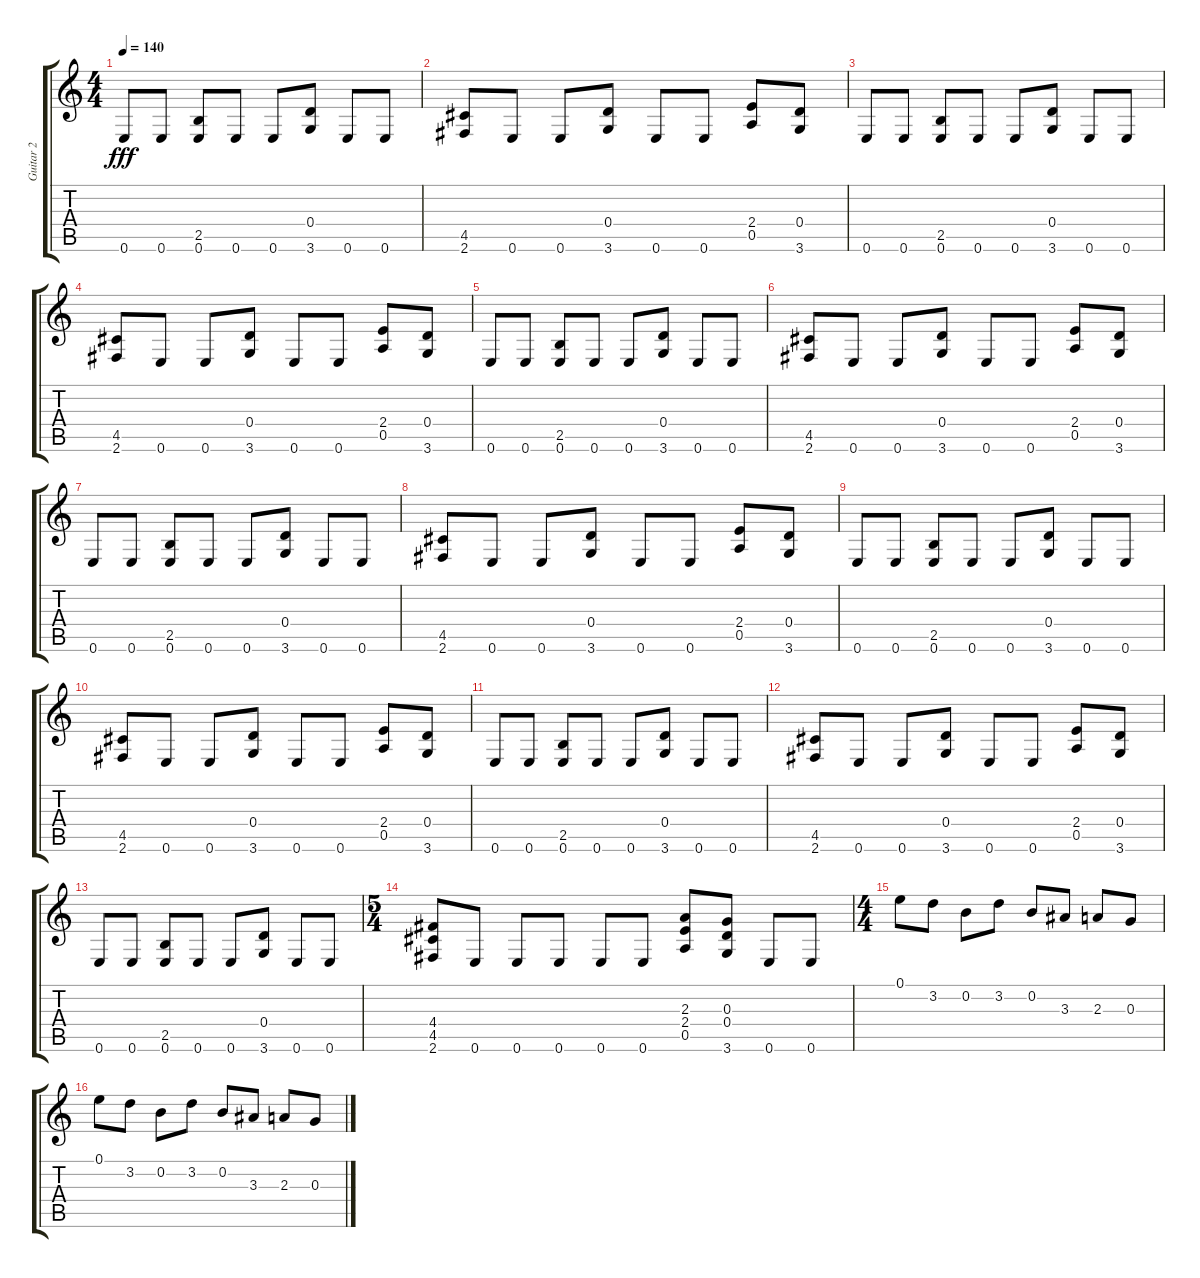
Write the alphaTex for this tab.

\track ("Guitar 2" "Guitar 2") {instrument electricguitarclean}
\staff {score tabs}
\tuning (E4 B3 G3 D3 A2 E2) {hide}
\ts (4 4)
\tempo 140
\clef g2
\ks c
0.6.8{dy fff} 0.6.8 (2.5 0.6).8 0.6.8 0.6.8 (0.4 3.6).8 0.6.8 0.6.8 |
(4.5 2.6).8 0.6.8 0.6.8 (0.4 3.6).8 0.6.8 0.6.8 (2.4 0.5).8 (0.4 3.6).8 |
0.6.8 0.6.8 (2.5 0.6).8 0.6.8 0.6.8 (0.4 3.6).8 0.6.8 0.6.8 |
(4.5 2.6).8 0.6.8 0.6.8 (0.4 3.6).8 0.6.8 0.6.8 (2.4 0.5).8 (0.4 3.6).8 |
0.6.8 0.6.8 (2.5 0.6).8 0.6.8 0.6.8 (0.4 3.6).8 0.6.8 0.6.8 |
(4.5 2.6).8 0.6.8 0.6.8 (0.4 3.6).8 0.6.8 0.6.8 (2.4 0.5).8 (0.4 3.6).8 |
0.6.8 0.6.8 (2.5 0.6).8 0.6.8 0.6.8 (0.4 3.6).8 0.6.8 0.6.8 |
(4.5 2.6).8 0.6.8 0.6.8 (0.4 3.6).8 0.6.8 0.6.8 (2.4 0.5).8 (0.4 3.6).8 |
0.6.8 0.6.8 (2.5 0.6).8 0.6.8 0.6.8 (0.4 3.6).8 0.6.8 0.6.8 |
(4.5 2.6).8 0.6.8 0.6.8 (0.4 3.6).8 0.6.8 0.6.8 (2.4 0.5).8 (0.4 3.6).8 |
0.6.8 0.6.8 (2.5 0.6).8 0.6.8 0.6.8 (0.4 3.6).8 0.6.8 0.6.8 |
(4.5 2.6).8 0.6.8 0.6.8 (0.4 3.6).8 0.6.8 0.6.8 (2.4 0.5).8 (0.4 3.6).8 |
0.6.8 0.6.8 (2.5 0.6).8 0.6.8 0.6.8 (0.4 3.6).8 0.6.8 0.6.8 |
\ts (5 4)
(4.4 4.5 2.6).8 0.6.8 0.6.8 0.6.8 0.6.8 0.6.8 (2.3 2.4 0.5).8 (0.3 0.4 3.6).8 0.6.8 0.6.8 |
\ts (4 4)
0.1.8 3.2.8 0.2.8 3.2.8 0.2.8 3.3.8 2.3.8 0.3.8 |
0.1.8 3.2.8 0.2.8 3.2.8 0.2.8 3.3.8 2.3.8 0.3.8
